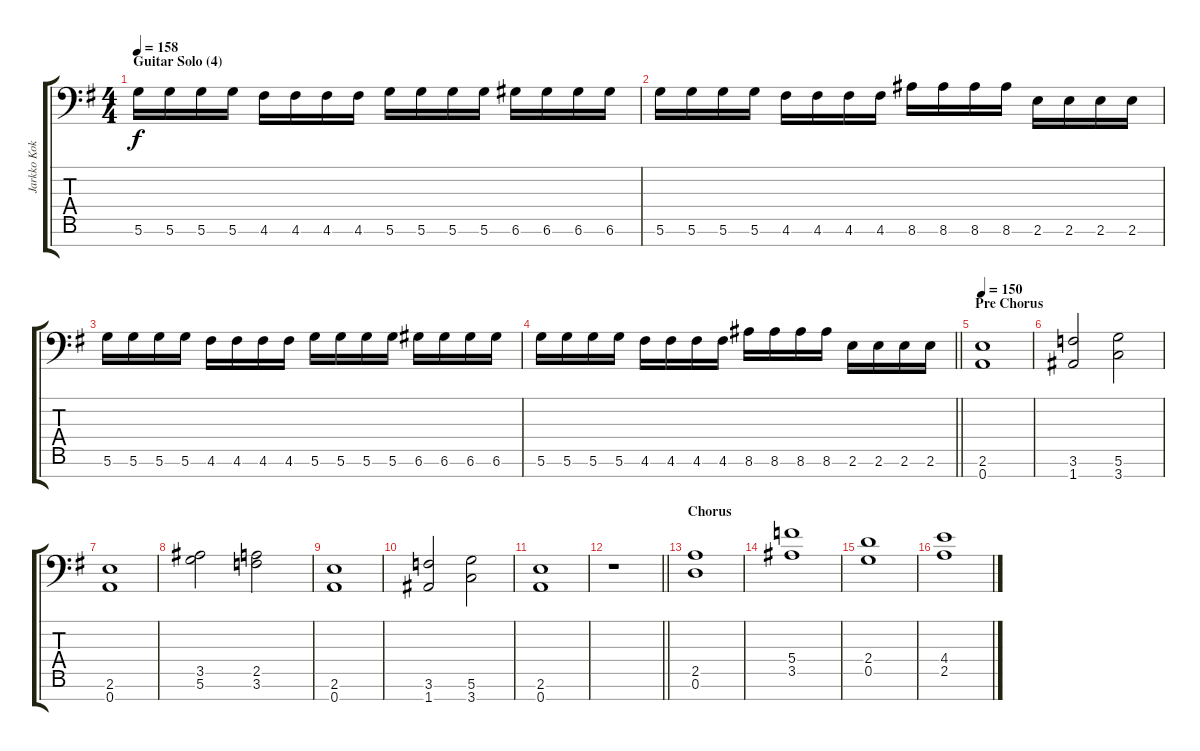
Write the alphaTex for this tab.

\track ("Jarkko Kokko (guitar)" "Jarkko Kok") {instrument distortionguitar}
\staff {score tabs}
\tuning (D4 A3 F3 C3 G2 D2 A1) {hide}
\ts (4 4)
\section ("" "Guitar Solo (4)")
\tempo 158
\clef f4
\ks eminor
5.6.16{dy f} 5.6.16 5.6.16 5.6.16 4.6.16 4.6.16 4.6.16 4.6.16 5.6.16 5.6.16 5.6.16 5.6.16 6.6.16 6.6.16 6.6.16 6.6.16 |
5.6.16 5.6.16 5.6.16 5.6.16 4.6.16 4.6.16 4.6.16 4.6.16 8.6.16 8.6.16 8.6.16 8.6.16 2.6.16 2.6.16 2.6.16 2.6.16 |
5.6.16 5.6.16 5.6.16 5.6.16 4.6.16 4.6.16 4.6.16 4.6.16 5.6.16 5.6.16 5.6.16 5.6.16 6.6.16 6.6.16 6.6.16 6.6.16 |
\barLineRight lightlight
5.6.16 5.6.16 5.6.16 5.6.16 4.6.16 4.6.16 4.6.16 4.6.16 8.6.16 8.6.16 8.6.16 8.6.16 2.6.16 2.6.16 2.6.16 2.6.16 |
\section ("" "Pre Chorus")
\tempo 150
(2.6 0.7).1 |
(3.6 1.7).2 (5.6 3.7).2 |
(2.6 0.7).1 |
(3.5 5.6).2 (2.5 3.6).2 |
(2.6 0.7).1 |
(3.6 1.7).2 (5.6 3.7).2 |
(2.6 0.7).1 |
\barLineRight lightlight
r.1 |
\section ("" "Chorus")
(2.5 0.6).1 |
(5.4 3.5).1 |
(2.4 0.5).1 |
(4.4 2.5).1
